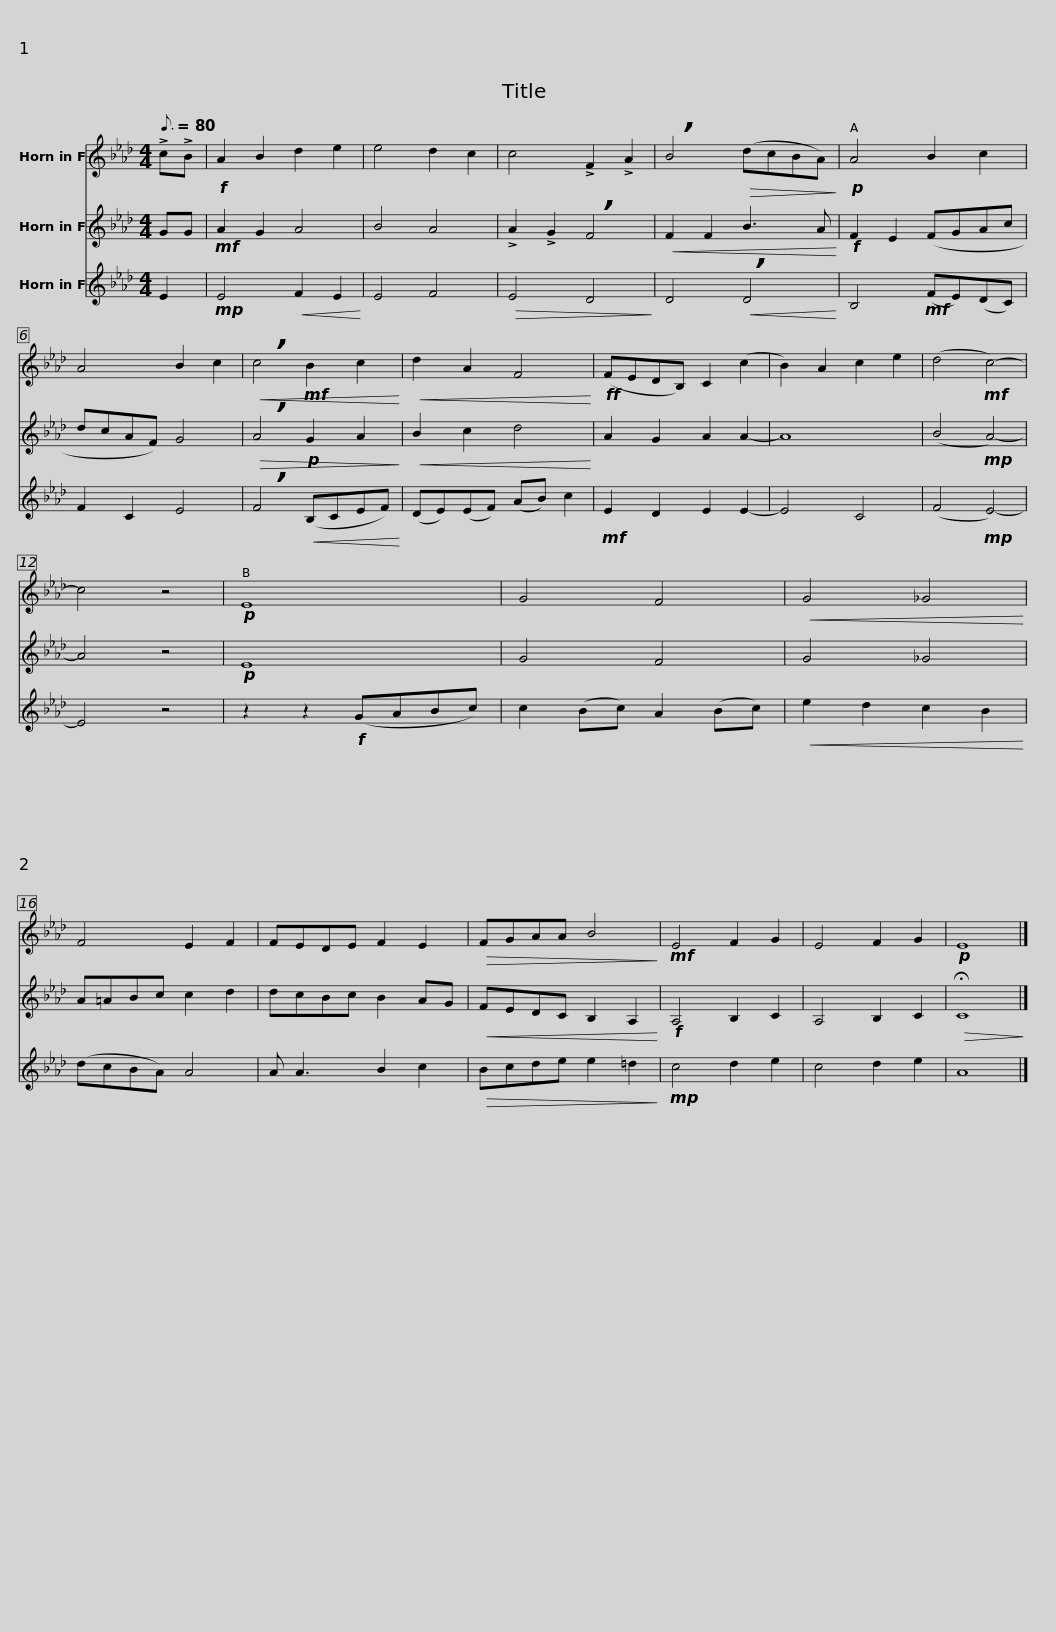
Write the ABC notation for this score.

X:1
%%score 1 2 3
L:1/8
Q:3/16=80
M:4/4
I:linebreak $
K:none
V:1 treble transpose=-7
V:2 treble transpose=-7
V:3 treble transpose=-7
V:1
[K:Ab] !>!c!>!B |!f! A2 B2 d2 e2 | e4 d2 c2 | c4 !>!F2 !>!A2 | !breath!B4!>(! (dcBA)!>)! | %5
!p! A4 B2 c2 | A4 B2 c2 |$!<(! !breath!c4!mf! B2 c2!<)! |!<(! d2 A2 F4!<)! |!ff! (FEDB,) C2 (c2 | %10
 B2) A2 c2 e2 | (d4!mf! c4-) | c4 z4 |!p! E8 | G4 F4 |$ %15
!<(! G4 _G4!<)! | F4 E2 F2 | FEDE F2 E2 |!>(! FGAA B4!>)! |!mf! E4 F2 G2 | %20
 E4 F2 G2 |!p! E8 |] %22
V:2
[K:Ab] GG |!mf! A2 G2 A4 | B4 A4 | !>!A2 !>!G2 !breath!F4 |!<(! F2 F2 B3 A!<)! | %5
!f! F2 E2 (FGAc | dcAF) G4 |$!>(! !breath!A4!p! G2 A2!>)! |!<(! B2 c2 d4!<)! | A2 G2 A2 A2- | %10
 A8 | (B4!mp! A4-) | A4 z4 |!p! E8 | G4 F4 |$ %15
 G4 _G4 | A=ABc c2 d2 | dcBc B2 AG |!<(! FEDC B,2 A,2!<)! |!f! A,4 B,2 C2 | %20
 A,4 B,2 C2 |!>(! !fermata!C8!>)! |] %22
V:3
[K:Ab] E2 |!mp! E4!<(! F2 E2!<)! | E4 F4 |!>(! E4 D4!>)! | D4!<(! !breath!D4!<)! | %5
 B,4!mf! (FE)(DC) | F2 C2 E4 |$ !breath!F4!<(! (B,CEF)!<)! | (DE)(EF) (AB) c2 |!mf! E2 D2 E2 E2- | %10
 E4 C4 | (F4!mp! E4-) | E4 z4 | z2 z2!f! (GABc) | c2 (Bc) A2 (Bc) |$ %15
!<(! e2 d2 c2 B2!<)! | (dcBA) A4 | A A3 B2 c2 |!>(! Bcde e2 =d2!>)! |!mp! c4 d2 e2 | %20
 c4 d2 e2 | A8 |] %22
